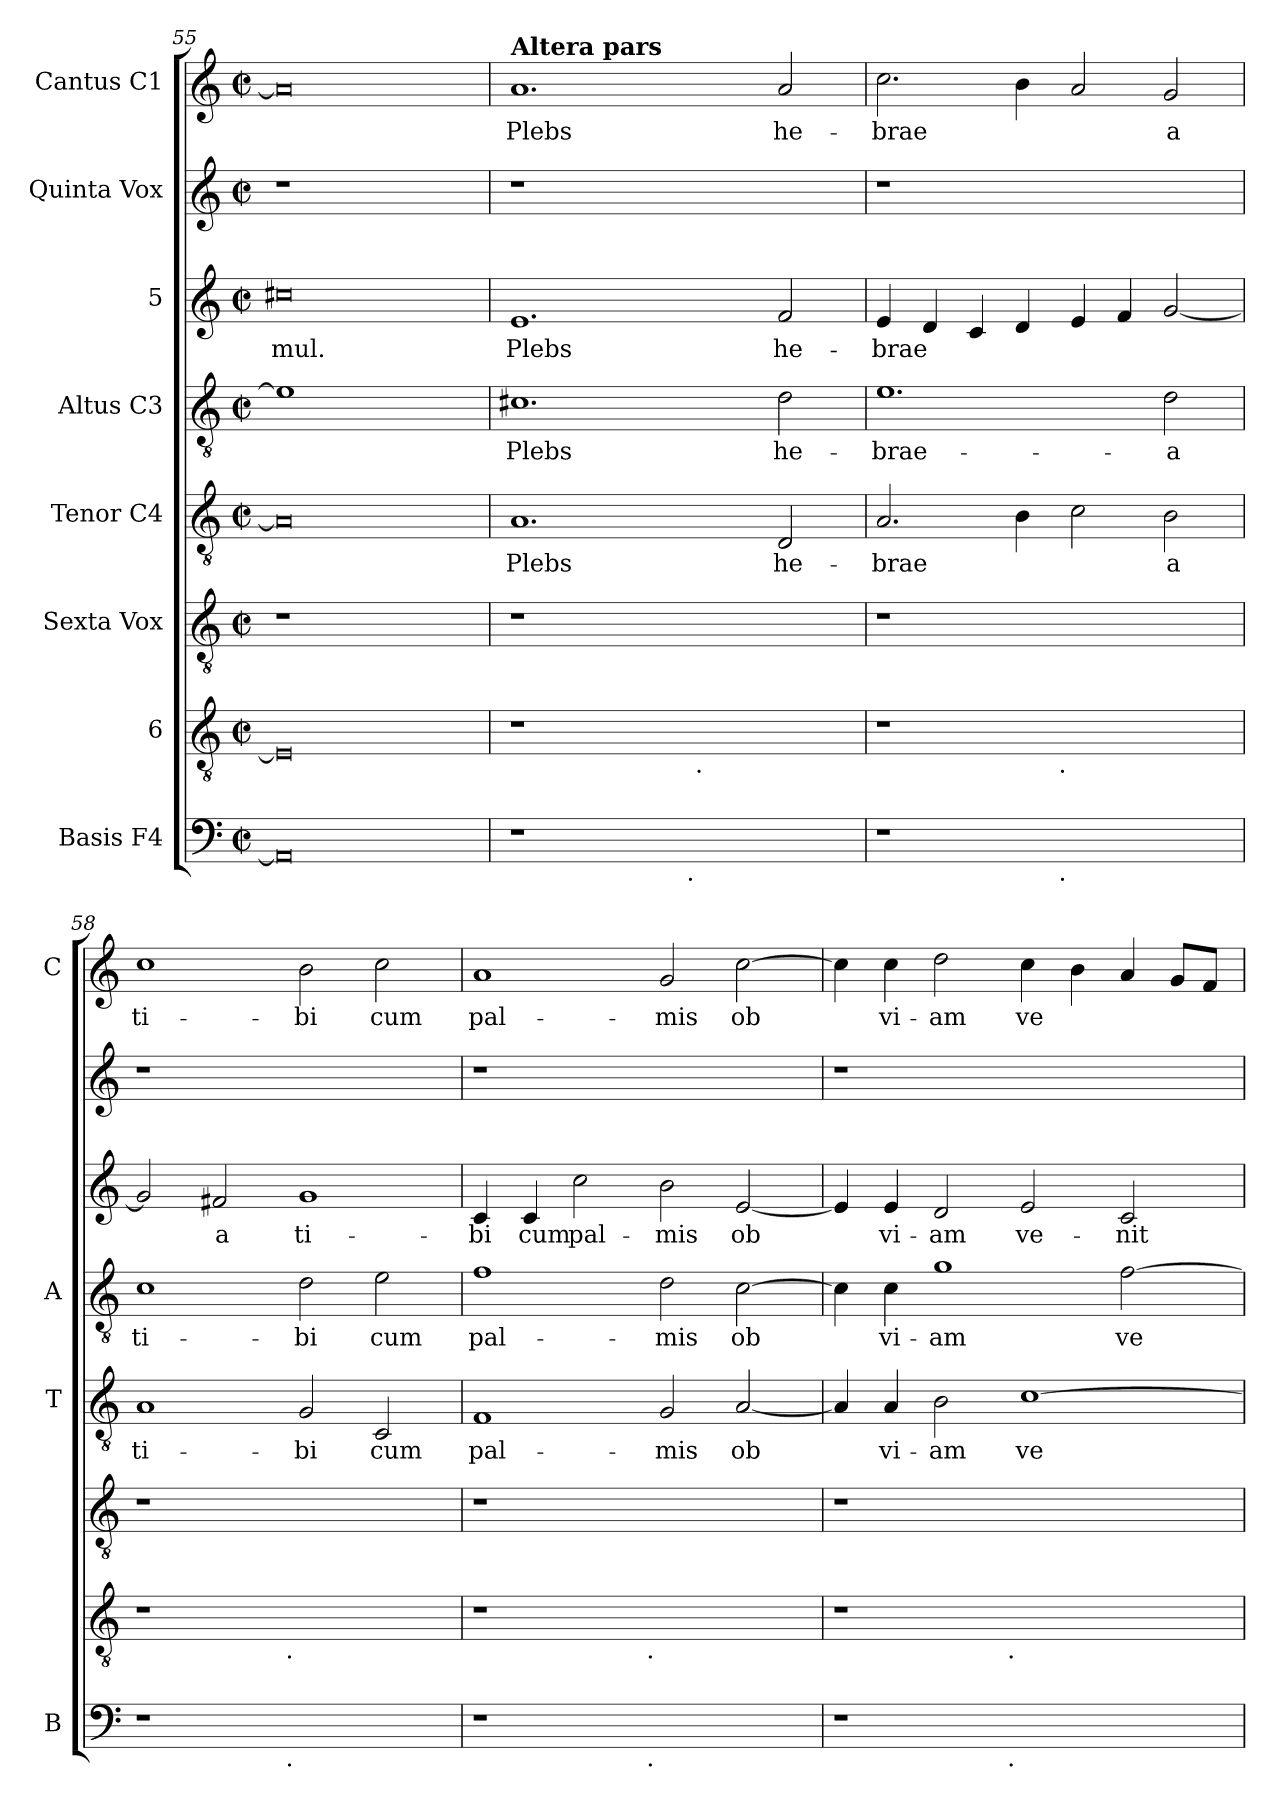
**kern	**text	**kern	**text	**kern	**kern	**text	**kern	**text	**kern	**text	**kern	**kern	**text
*part8	*part8	*part7	*part7	*part6	*part5	*part5	*part4	*part4	*part3	*part3	*part2	*part1	*part1
*staff8	*staff8	*staff7	*staff7	*staff6	*staff5	*staff5	*staff4	*staff4	*staff3	*staff3	*staff2	*staff1	*staff1
*I"Basis  F4	*	*I"6	*	*I"Sexta  Vox	*I"Tenor  C4	*	*I"Altus  C3	*	*I"5	*	*I"Quinta  Vox	*I"Cantus  C1	*
*I'B	*	*	*	*	*I'T	*	*I'A	*	*	*	*	*I'C	*
*clefF4	*	*clefGv2	*	*clefGv2	*clefGv2	*	*clefGv2	*	*clefG2	*	*clefG2	*clefG2	*
*k[]	*	*k[]	*	*k[]	*k[]	*	*k[]	*	*k[]	*	*k[]	*k[]	*
*C:	*	*C:	*	*C:	*C:	*	*C:	*	*C:	*	*C:	*C:	*
*M2/2	*	*M2/2	*	*M2/2	*M2/2	*	*M2/2	*	*M2/2	*	*M2/2	*M2/2	*
*met(c|)	*	*met(c|)	*	*met(c|)	*met(c|)	*	*met(c|)	*	*met(c|)	*	*met(c|)	*met(c|)	*
=55	=55	=55	=55	=55	=55	=55	=55	=55	=55	=55	=55	=55	=55
!	!LO:LY:b:cj	!	!LO:LY:b:cj	!	!	!LO:LY:b:cj	!	!LO:LY:b:cj	!	!LO:LY:b:cj	!	!	!LO:LY:b:cj
0AA]	.	0E]	.	1r	0A]	.	1e]	.	0cc#X	-mul.	1r	0a]	.
.	.	.	.	1ryy	.	.	1ryy	.	.	.	1ryy	.	.
!!LO:LB:g=z
=56!	=56!	=56!	=56!	=56	=56!	=56!	=56!	=56!	=56!	=56!	=56	=56!	=56!
!	!	!	!	!	!	!	!	!	!	!	!	!LO:TX:a:B:t=Altera pars	!
!	!	!	!	!	!	!LO:LY:b:cj	!	!LO:LY:b:cj	!	!LO:LY:b:cj	!	!	!LO:LY:b:cj
*^	*	*^	*	*	*	*	*	*	*	*	*	*	*
1r	2ryy	.	1r	2ryy	.	1r	1.A	Plebs	1.c#X	Plebs	1.e	Plebs	1r	1.a	Plebs
.	4ryy	.	.	4...ryy	.	.	.	.	.	.	.	.	.	.	.
.	8ryy	.	.	.	.	.	.	.	.	.	.	.	.	.	.
.	16ryy	.	.	.	.	.	.	.	.	.	.	.	.	.	.
.	64ryy	.	.	.	.	.	.	.	.	.	.	.	.	.	.
!	!LO:TX:b:t=.	!	!	!	!	!	!	!	!	!	!	!	!	!	!
.	1ryy	.	.	.	.	.	.	.	.	.	.	.	.	.	.
!	!	!	!	!LO:TX:b:t=.	!	!	!	!	!	!	!	!	!	!	!
.	.	.	.	1ryy	.	.	.	.	.	.	.	.	.	.	.
1ryy	.	.	1ryy	.	.	1ryy	.	.	.	.	.	.	1ryy	.	.
!	!	!	!	!	!	!	!	!LO:LY:b:cj	!	!LO:LY:b:cj	!	!LO:LY:b:cj	!	!	!LO:LY:b:cj
.	.	.	.	.	.	.	2D/	he-	2d\	he-	2f/	he-	.	2a/	he-
.	32.ryy	.	.	.	.	.	.	.	.	.	.	.	.	.	.
.	.	.	.	32ryy	.	.	.	.	.	.	.	.	.	.	.
=57	=57	=57	=57	=57	=57	=57	=57	=57	=57	=57	=57	=57	=57	=57	=57
!	!	!	!	!	!	!	!	!LO:LY:b:cj	!	!LO:LY:b:cj	!	!LO:LY:b:cj	!	!	!LO:LY:b:cj
1r	2ryy	.	1r	2ryy	.	1r	2.A/	-brae-	1.e	-brae-	4e/	-brae-	1r	2.cc\	-brae-
!	!	!	!	!	!	!	!	!	!	!	!	!LO:LY:b:cj	!	!	!
.	.	.	.	.	.	.	.	.	.	.	4d/	--	.	.	.
!	!	!	!	!	!	!	!	!	!	!	!	!LO:LY:b:cj	!	!	!
.	4...ryy	.	.	4...ryy	.	.	.	.	.	.	4c/	--	.	.	.
!	!	!	!	!	!	!	!	!LO:LY:b:cj	!	!	!	!LO:LY:b:cj	!	!	!LO:LY:b:cj
.	.	.	.	.	.	.	4B\	--	.	.	4d/	--	.	4b\	--
!	!	!	!	!LO:TX:b:t=.	!	!	!	!	!	!	!	!	!	!	!
!	!LO:TX:b:t=.	!	!	!	!	!	!	!	!	!	!	!	!	!	!
.	1ryy	.	.	1ryy	.	.	.	.	.	.	.	.	.	.	.
!	!	!	!	!	!	!	!	!LO:LY:b:cj	!	!	!	!LO:LY:b:cj	!	!	!LO:LY:b:cj
1ryy	.	.	1ryy	.	.	1ryy	2c\	--	.	.	4e/	--	1ryy	2a/	--
!	!	!	!	!	!	!	!	!	!	!	!	!LO:LY:b:cj	!	!	!
.	.	.	.	.	.	.	.	.	.	.	4f/	--	.	.	.
!	!	!	!	!	!	!	!	!LO:LY:b:cj	!	!LO:LY:b:cj	!	!LO:LY:b:cj	!	!	!LO:LY:b:cj
.	.	.	.	.	.	.	2B\	-a	2d\	-a	[<2g/	--	.	2g/	-a
.	32ryy	.	.	32ryy	.	.	.	.	.	.	.	.	.	.	.
=58	=58	=58	=58	=58	=58	=58	=58	=58	=58	=58	=58	=58	=58	=58	=58
!	!	!	!	!	!	!	!	!LO:LY:b:cj	!	!LO:LY:b:cj	!	!LO:LY:b:cj	!	!	!LO:LY:b:cj
1r	2ryy	.	1r	2ryy	.	1r	1A	ti-	1c	ti-	2g/]	--	1r	1cc	ti-
!	!	!	!	!	!	!	!	!	!	!	!	!LO:LY:b:cj	!	!	!
.	4...ryy	.	.	4...ryy	.	.	.	.	.	.	2f#X/	-a	.	.	.
!	!	!	!	!LO:TX:b:t=.	!	!	!	!	!	!	!	!	!	!	!
!	!LO:TX:b:t=.	!	!	!	!	!	!	!	!	!	!	!	!	!	!
.	1ryy	.	.	1ryy	.	.	.	.	.	.	.	.	.	.	.
!	!	!	!	!	!	!	!	!LO:LY:b:cj	!	!LO:LY:b:cj	!	!LO:LY:b:cj	!	!	!LO:LY:b:cj
1ryy	.	.	1ryy	.	.	1ryy	2G/	-bi	2d\	-bi	1g	ti-	1ryy	2b\	-bi
!	!	!	!	!	!	!	!	!LO:LY:b:cj	!	!LO:LY:b:cj	!	!	!	!	!LO:LY:b:cj
.	.	.	.	.	.	.	2C/	cum	2e\	cum	.	.	.	2cc\	cum
.	32ryy	.	.	32ryy	.	.	.	.	.	.	.	.	.	.	.
=59	=59	=59	=59	=59	=59	=59	=59	=59	=59	=59	=59	=59	=59	=59	=59
!	!	!	!	!	!	!	!	!LO:LY:b:cj	!	!LO:LY:b:cj	!	!LO:LY:b:cj	!	!	!LO:LY:b:cj
1r	2ryy	.	1r	2ryy	.	1r	1F	pal-	1f	pal-	4c/	-bi	1r	1a	pal-
!	!	!	!	!	!	!	!	!	!	!	!	!LO:LY:b:cj	!	!	!
.	.	.	.	.	.	.	.	.	.	.	4c/	cum	.	.	.
!	!	!	!	!	!	!	!	!	!	!	!	!LO:LY:b:cj	!	!	!
.	4...ryy	.	.	4...ryy	.	.	.	.	.	.	2cc\	pal-	.	.	.
!	!	!	!	!LO:TX:b:t=.	!	!	!	!	!	!	!	!	!	!	!
!	!LO:TX:b:t=.	!	!	!	!	!	!	!	!	!	!	!	!	!	!
.	1ryy	.	.	1ryy	.	.	.	.	.	.	.	.	.	.	.
!	!	!	!	!	!	!	!	!LO:LY:b:cj	!	!LO:LY:b:cj	!	!LO:LY:b:cj	!	!	!LO:LY:b:cj
1ryy	.	.	1ryy	.	.	1ryy	2G/	-mis	2d\	-mis	2b\	-mis	1ryy	2g/	-mis
!	!	!	!	!	!	!	!	!LO:LY:b:cj	!	!LO:LY:b:cj	!	!LO:LY:b:cj	!	!	!LO:LY:b:cj
.	.	.	.	.	.	.	[<2A/	ob-	[>2c\	ob-	[<2e/	ob-	.	[>2cc\	ob-
.	32ryy	.	.	32ryy	.	.	.	.	.	.	.	.	.	.	.
=60	=60	=60	=60	=60	=60	=60	=60	=60	=60	=60	=60	=60	=60	=60	=60
!	!	!	!	!	!	!	!	!LO:LY:b:cj	!	!LO:LY:b:cj	!	!LO:LY:b:cj	!	!	!LO:LY:b:cj
1r	2ryy	.	1r	2ryy	.	1r	4A/]	--	4c\]	--	4e/]	--	1r	4cc\]	--
!	!	!	!	!	!	!	!	!LO:LY:b:cj	!	!LO:LY:b:cj	!	!LO:LY:b:cj	!	!	!LO:LY:b:cj
.	.	.	.	.	.	.	4A/	-vi-	4c\	-vi-	4e/	-vi-	.	4cc\	-vi-
!	!	!	!	!	!	!	!	!LO:LY:b:cj	!	!LO:LY:b:cj	!	!LO:LY:b:cj	!	!	!LO:LY:b:cj
.	4...ryy	.	.	4...ryy	.	.	2B\	-am	1g	-am	2d/	-am	.	2dd\	-am
!	!	!	!	!LO:TX:b:t=.	!	!	!	!	!	!	!	!	!	!	!
!	!LO:TX:b:t=.	!	!	!	!	!	!	!	!	!	!	!	!	!	!
.	1ryy	.	.	1ryy	.	.	.	.	.	.	.	.	.	.	.
!	!	!	!	!	!	!	!	!LO:LY:b:cj	!	!	!	!LO:LY:b:cj	!	!	!LO:LY:b:cj
1ryy	.	.	1ryy	.	.	1ryy	[<1c	ve-	.	.	2e/	ve-	1ryy	4cc\	ve-
!	!	!	!	!	!	!	!	!	!	!	!	!	!	!	!LO:LY:b:cj
.	.	.	.	.	.	.	.	.	.	.	.	.	.	4b\	--
!	!	!	!	!	!	!	!	!	!	!LO:LY:b:cj	!	!LO:LY:b:cj	!	!	!LO:LY:b:cj
.	.	.	.	.	.	.	.	.	[<2f\	ve-	2c/	-nit	.	4a/	--
!	!	!	!	!	!	!	!	!	!	!	!	!	!	!	!LO:LY:b:cj
.	.	.	.	.	.	.	.	.	.	.	.	.	.	8g/L	--
!	!	!	!	!	!	!	!	!	!	!	!	!	!	!	!LO:LY:b:cj
.	.	.	.	.	.	.	.	.	.	.	.	.	.	8f/J	--
.	32ryy	.	.	32ryy	.	.	.	.	.	.	.	.	.	.	.
*v	*v	*	*	*	*	*	*	*	*	*	*	*	*	*	*
*	*	*v	*v	*	*	*	*	*	*	*	*	*	*	*
=	=	=	=	=	=	=	=	=	=	=	=	=	=
*-	*-	*-	*-	*-	*-	*-	*-	*-	*-	*-	*-	*-	*-
